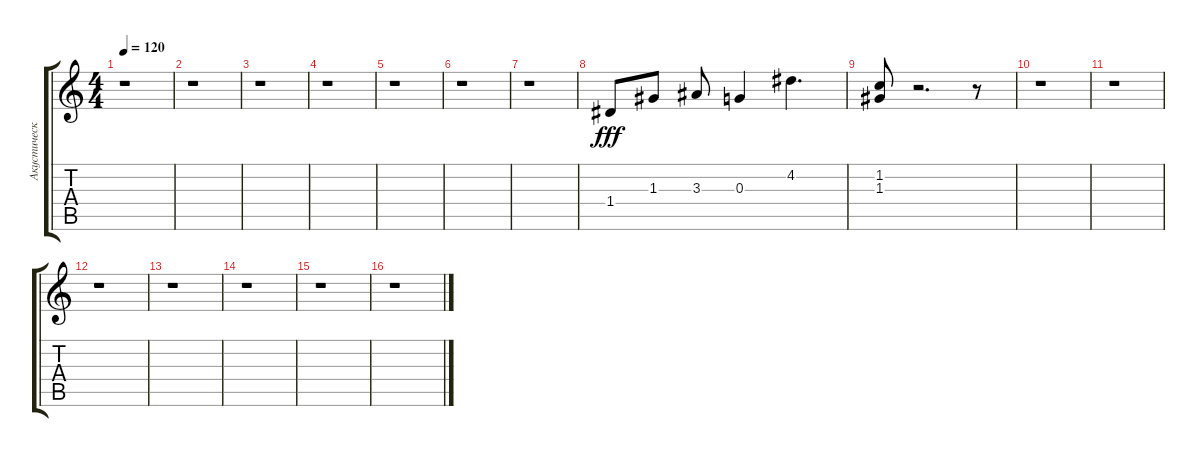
\track ("Акустическая Гитара (ст" "Акустическ") {instrument acousticguitarsteel}
\staff {score tabs}
\tuning (E4 B3 G3 D3 A2 E2) {hide}
\ts (4 4)
\tempo 120
\clef g2
\ks c
r.1{dy f} |
r.1 |
r.1 |
r.1 |
r.1 |
r.1 |
r.1 |
1.4.8{dy fff} 1.3.8 3.3.8 0.3.4 4.2.4{d} |
(1.2 1.3).8 r.2{d} r.8 |
r.1 |
r.1 |
r.1 |
r.1 |
r.1 |
r.1 |
r.1
